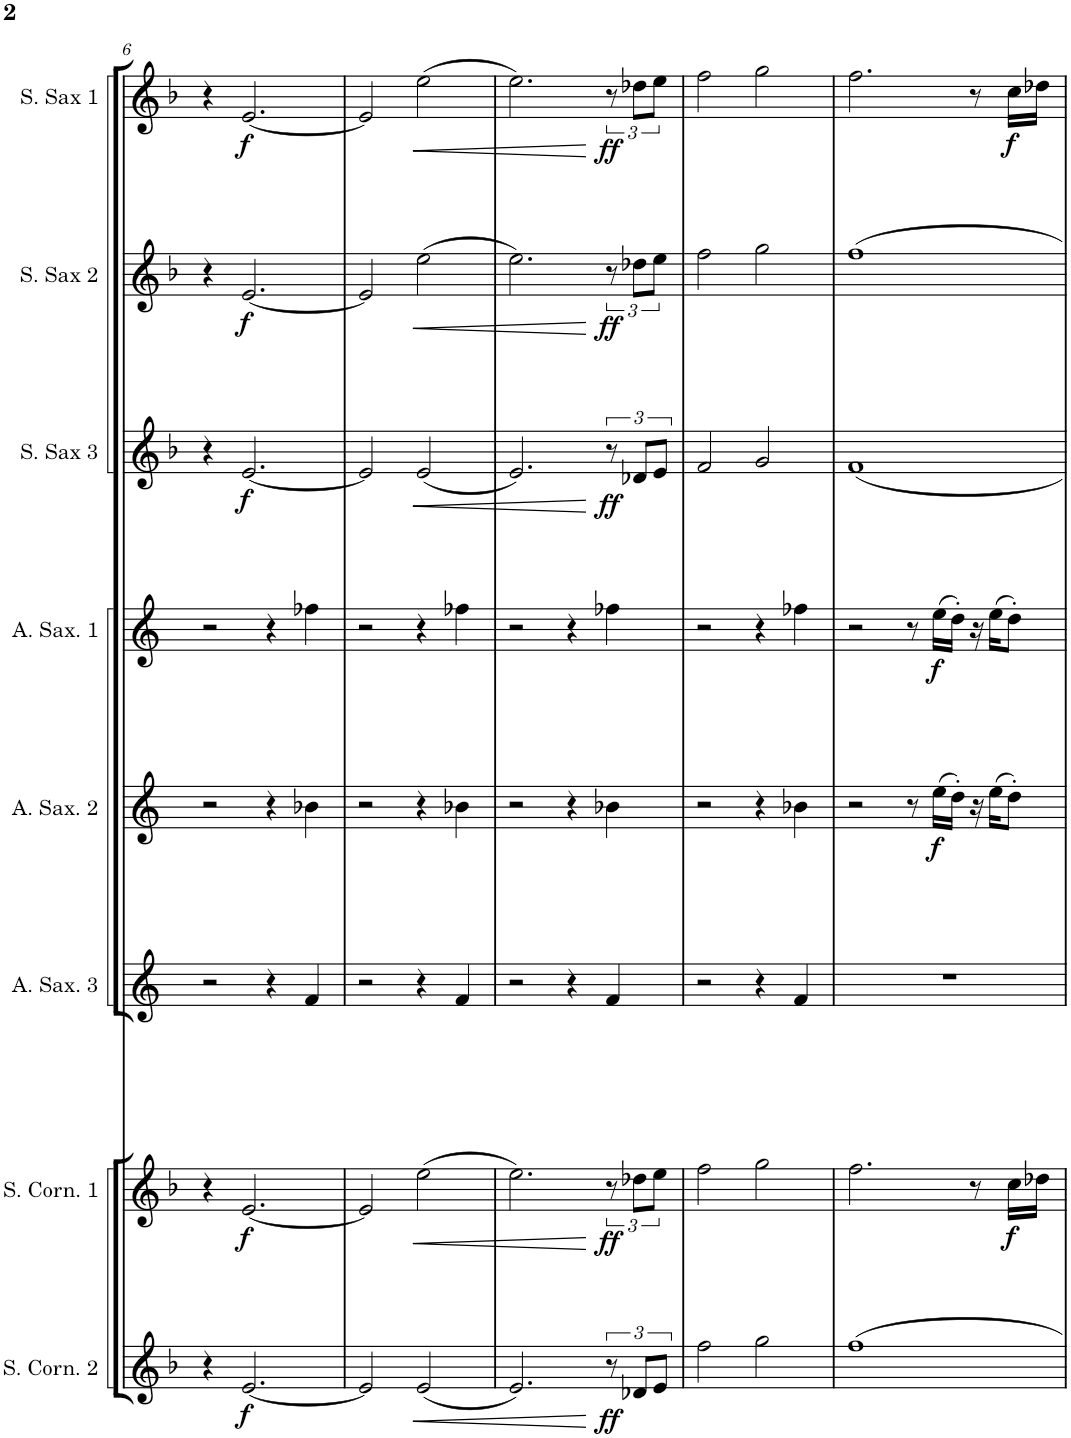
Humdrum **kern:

**kern	**dynam	**kern	**dynam	**kern	**kern	**dynam	**kern	**dynam	**kern	**dynam	**kern	**dynam	**kern	**dynam
*part8	*part8	*part7	*part7	*part6	*part5	*part5	*part4	*part4	*part3	*part3	*part2	*part2	*part1	*part1
*staff8	*staff8	*staff7	*staff7	*staff6	*staff5	*staff5	*staff4	*staff4	*staff3	*staff3	*staff2	*staff2	*staff1	*staff1
*I"Solo Cornet 2	*	*I"Solo Cornet 1	*	*I"Alt Sax 3	*I"Alt Sax 2	*	*I"Alt Sax 1	*	*I"Sopraan Sax 3	*	*I"Sopraan Sax 2	*	*I"Sopraan Sax 1	*
*I'S. Corn. 2	*	*I'S. Corn. 1	*	*I'A. Sax. 3	*I'A. Sax. 2	*	*I'A. Sax. 1	*	*I'S. Sax 3	*	*I'S. Sax 2	*	*I'S. Sax 1	*
!!LO:PB:g=z
*clefG2	*	*clefG2	*	*clefG2	*clefG2	*	*clefG2	*	*clefG2	*	*clefG2	*	*clefG2	*
*Trd1c2	*	*Trd1c2	*	*Trd5c9	*Trd5c9	*	*Trd5c9	*	*Trd1c2	*	*Trd1c2	*	*Trd1c2	*
*k[b-]	*	*k[b-]	*	*k[]	*k[]	*	*k[]	*	*k[b-]	*	*k[b-]	*	*k[b-]	*
*M4/4	*	*M4/4	*	*M4/4	*M4/4	*	*M4/4	*	*M4/4	*	*M4/4	*	*M4/4	*
=6	=6	=6	=6	=6	=6	=6	=6	=6	=6	=6	=6	=6	=6	=6
4r	.	4r	.	2r	2r	.	2r	.	4r	.	4r	.	4r	.
!	!LO:DY:b	!	!LO:DY:b	!	!	!	!	!	!	!LO:DY:b	!	!LO:DY:b	!	!LO:DY:b
[2.e/	f	[2.e/	f	.	.	.	.	.	[2.e/	f	[2.e/	f	[2.e/	f
.	.	.	.	4r	4r	.	4r	.	.	.	.	.	.	.
.	.	.	.	4f/	4b-X\	.	4ff-X\	.	.	.	.	.	.	.
=7	=7	=7	=7	=7	=7	=7	=7	=7	=7	=7	=7	=7	=7	=7
2e/]	.	2e/]	.	2r	2r	.	2r	.	2e/]	.	2e/]	.	2e/]	.
!	!LO:HP:b	!	!LO:HP:b	!	!	!	!	!	!	!LO:HP:b	!	!LO:HP:b	!	!LO:HP:b
(2e/	<	(2ee\	<	4r	4r	.	4r	.	(2e/	<	(2ee\	<	(2ee\	<
.	.	.	.	4f/	4b-X\	.	4ff-X\	.	.	.	.	.	.	.
=8	=8	=8	=8	=8	=8	=8	=8	=8	=8	=8	=8	=8	=8	=8
2.e/)	.	2.ee\)	.	2r	2r	.	2r	.	2.e/)	.	2.ee\)	.	2.ee\)	.
.	.	.	.	4r	4r	.	4r	.	.	.	.	.	.	.
!	!LO:DY:n=1:b	!	!LO:DY:n=1:b	!	!	!	!	!	!	!LO:DY:n=1:b	!	!LO:DY:n=1:b	!	!LO:DY:n=1:b
12r	[ ff	12r	[ ff	4f/	4b-X\	.	4ff-X\	.	12r	[ ff	12r	[ ff	12r	[ ff
12d-X/L	.	12dd-X\L	.	.	.	.	.	.	12d-X/L	.	12dd-X\L	.	12dd-X\L	.
12e/J	.	12ee\J	.	.	.	.	.	.	12e/J	.	12ee\J	.	12ee\J	.
=9	=9	=9	=9	=9	=9	=9	=9	=9	=9	=9	=9	=9	=9	=9
2ff\	.	2ff\	.	2r	2r	.	2r	.	2f/	.	2ff\	.	2ff\	.
2gg\	.	2gg\	.	4r	4r	.	4r	.	2g/	.	2gg\	.	2gg\	.
.	.	.	.	4f/	4b-X\	.	4ff-X\	.	.	.	.	.	.	.
=10	=10	=10	=10	=10	=10	=10	=10	=10	=10	=10	=10	=10	=10	=10
1ff	.	2.ff\	.	1r	2r	.	2r	.	1f	.	1ff	.	2.ff\	.
.	.	.	.	.	8r	.	8r	.	.	.	.	.	.	.
!	!	!	!	!	!	!LO:DY:b	!	!LO:DY:b	!	!	!	!	!	!
.	.	.	.	.	(16ee\LL	f	(16ee\LL	f	.	.	.	.	.	.
.	.	.	.	.	16dd'\JJ)	.	16dd'\JJ)	.	.	.	.	.	.	.
.	.	8r	.	.	16r	.	16r	.	.	.	.	.	8r	.
.	.	.	.	.	(16ee\KL	.	(16ee\KL	.	.	.	.	.	.	.
!	!	!	!LO:DY:b	!	!	!	!	!	!	!	!	!	!	!LO:DY:b
.	.	16cc\LL	f	.	8dd'\J)	.	8dd'\J)	.	.	.	.	.	16cc\LL	f
.	.	16dd-X\JJ	.	.	.	.	.	.	.	.	.	.	16dd-X\JJ	.
=	=	=	=	=	=	=	=	=	=	=	=	=	=	=
*-	*-	*-	*-	*-	*-	*-	*-	*-	*-	*-	*-	*-	*-	*-
